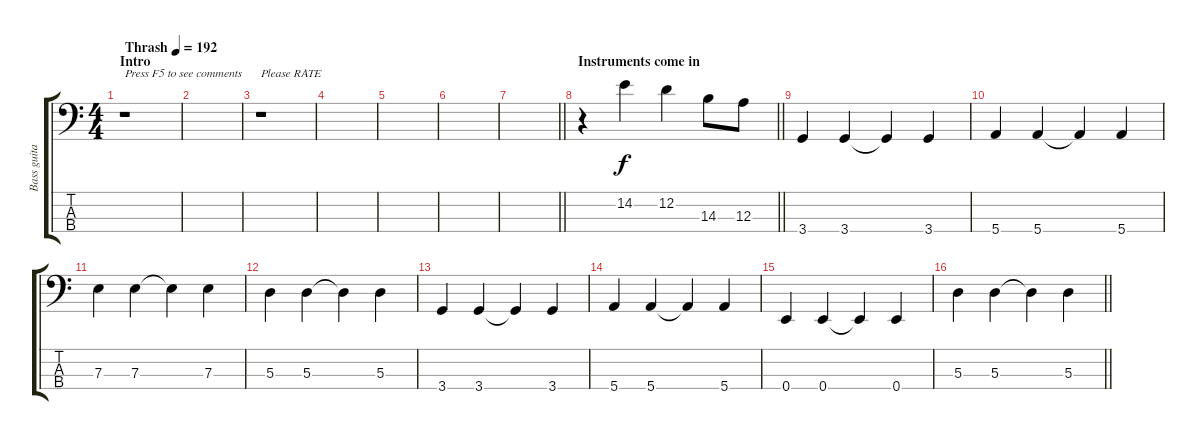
\track ("Bass guitar" "Bass guita") {instrument electricbassfinger}
\staff {score tabs}
\tuning (G2 D2 A1 E1) {hide}
\ts (4 4)
\section ("" "Intro")
\tempo (192 "Thrash")
\clef f4
\ks c
r.1{txt "Press F5 to see comments" dy f instrument electricbassfinger} |
|
r.1{txt "Please RATE"} |
|
|
|
\barLineRight lightlight
|
\section ("" "Instruments come in")
\barLineRight lightlight
r.4 14.2.4 12.2.4 14.3.8 12.3.8 |
3.4.4 3.4.4 3.4{t}.4 3.4.4 |
5.4.4 5.4.4 5.4{t}.4 5.4.4 |
7.3.4 7.3.4 7.3{t}.4 7.3.4 |
5.3.4 5.3.4 5.3{t}.4 5.3.4 |
3.4.4 3.4.4 3.4{t}.4 3.4.4 |
5.4.4 5.4.4 5.4{t}.4 5.4.4 |
0.4.4 0.4.4 0.4{t}.4 0.4.4 |
\barLineRight lightlight
5.3.4 5.3.4 5.3{t}.4 5.3.4
